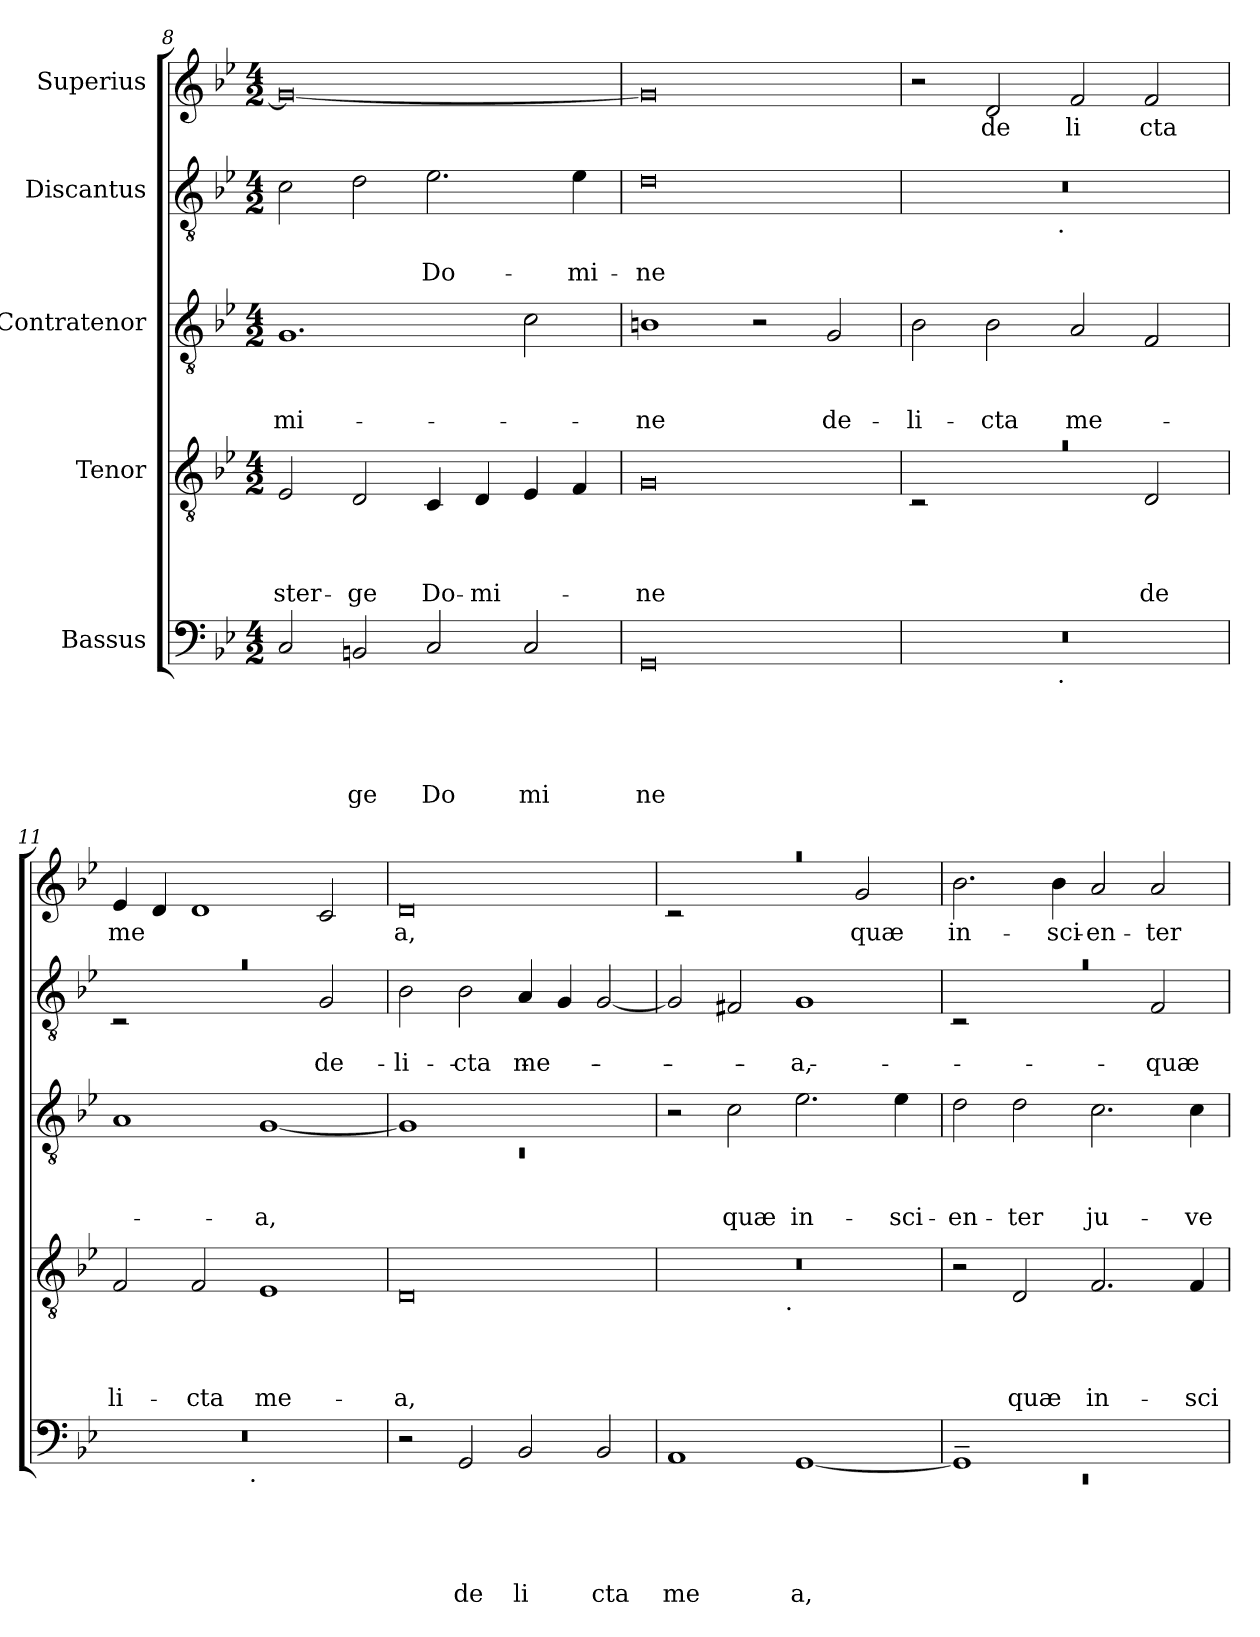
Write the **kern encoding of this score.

**kern	**text	**text	**text	**text	**text	**kern	**text	**text	**text	**text	**kern	**text	**text	**text	**kern	**text	**text	**kern	**text
*part5	*part5	*part5	*part5	*part5	*part5	*part4	*part4	*part4	*part4	*part4	*part3	*part3	*part3	*part3	*part2	*part2	*part2	*part1	*part1
*staff5	*staff5	*staff5	*staff5	*staff5	*staff5	*staff4	*staff4	*staff4	*staff4	*staff4	*staff3	*staff3	*staff3	*staff3	*staff2	*staff2	*staff2	*staff1	*staff1
*I"Bassus	*	*	*	*	*	*I"Tenor	*	*	*	*	*I"Contratenor	*	*	*	*I"Discantus	*	*	*I"Superius	*
*clefF4	*	*	*	*	*	*clefGv2	*	*	*	*	*clefGv2	*	*	*	*clefGv2	*	*	*clefG2	*
*k[b-e-]	*	*	*	*	*	*k[b-e-]	*	*	*	*	*k[b-e-]	*	*	*	*k[b-e-]	*	*	*k[b-e-]	*
*B-:	*	*	*	*	*	*B-:	*	*	*	*	*B-:	*	*	*	*B-:	*	*	*B-:	*
*M4/2	*	*	*	*	*	*M4/2	*	*	*	*	*M4/2	*	*	*	*M4/2	*	*	*M4/2	*
=8	=8	=8	=8	=8	=8	=8	=8	=8	=8	=8	=8	=8	=8	=8	=8	=8	=8	=8	=8
!	!	!	!	!	!	!	!	!	!	!LO:LY:b	!	!	!	!LO:LY:b	!	!	!	!	!
2C/	.	.	.	.	.	2E-/	.	.	.	-ster-	1.G	.	.	-mi-	2c\	.	.	0g_	.
!	!	!	!	!	!LO:LY:b	!	!	!	!	!LO:LY:b	!	!	!	!	!	!	!	!	!
2BBn/	.	.	.	.	ge	2D/	.	.	.	-ge	.	.	.	.	2d\	.	.	.	.
!	!	!	!	!	!LO:LY:b	!	!	!	!	!LO:LY:b	!	!	!	!	!	!	!LO:LY:b	!	!
2C/	.	.	.	.	Do	4C/	.	.	.	Do-	.	.	.	.	2.e-\	.	Do-	.	.
!	!	!	!	!	!	!	!	!	!	!LO:LY:b	!	!	!	!	!	!	!	!	!
.	.	.	.	.	.	4D/	.	.	.	-mi-	.	.	.	.	.	.	.	.	.
!	!	!	!	!	!LO:LY:b	!	!	!	!	!	!	!	!	!	!	!	!	!	!
2C/	.	.	.	.	mi	4E-/	.	.	.	.	2c\	.	.	.	.	.	.	.	.
!	!	!	!	!	!	!	!	!	!	!	!	!	!	!	!	!	!LO:LY:b	!	!
.	.	.	.	.	.	4F/	.	.	.	.	.	.	.	.	4e-\	.	-mi-	.	.
=9	=9	=9	=9	=9	=9	=9	=9	=9	=9	=9	=9	=9	=9	=9	=9	=9	=9	=9	=9
!	!	!	!	!	!LO:LY:b	!	!	!	!	!LO:LY:b	!	!	!	!LO:LY:b	!	!	!LO:LY:b	!	!
0GG	.	.	.	.	ne	0G	.	.	.	-ne	1Bn	.	.	-ne	0d	.	-ne	0g]	.
.	.	.	.	.	.	.	.	.	.	.	2r	.	.	.	.	.	.	.	.
!	!	!	!	!	!	!	!	!	!	!	!	!	!	!LO:LY:b	!	!	!	!	!
.	.	.	.	.	.	.	.	.	.	.	2G/	.	.	de-	.	.	.	.	.
=10	=10	=10	=10	=10	=10	=10	=10	=10	=10	=10	=10	=10	=10	=10	=10	=10	=10	=10	=10
!	!	!	!	!	!	!LO:N:vis=1	!	!	!	!	!	!	!	!LO:LY:b	!	!	!	!	!
*^	*	*	*	*	*	*^	*	*	*	*	*	*	*	*	*^	*	*	*	*
0r	2ryy	.	.	.	.	.	0ra	2rC	.	.	.	.	2B-\	.	.	-li-	0r	2ryy	.	.	2r	.
!	!	!	!	!	!	!	!	!	!	!	!	!	!	!	!	!LO:LY:b	!	!	!	!	!	!LO:LY:b
.	4...ryy	.	.	.	.	.	.	1ryy	.	.	.	.	2B-\	.	.	-cta	.	4...ryy	.	.	2d/	de
!	!	!	!	!	!	!	!	!	!	!	!	!	!	!	!	!	!	!LO:TX:b:t=.	!	!	!	!
!	!LO:TX:b:t=.	!	!	!	!	!	!	!	!	!	!	!	!	!	!	!	!	!	!	!	!	!
.	1ryy	.	.	.	.	.	.	.	.	.	.	.	.	.	.	.	.	1ryy	.	.	.	.
!	!	!	!	!	!	!	!	!	!	!	!	!	!	!	!	!LO:LY:b	!	!	!	!	!	!LO:LY:b
.	.	.	.	.	.	.	.	.	.	.	.	.	2A/	.	.	me-	.	.	.	.	2f/	li
!	!	!	!	!	!	!	!	!	!	!	!	!LO:LY:b	!	!	!	!	!	!	!	!	!	!LO:LY:b
.	.	.	.	.	.	.	.	2D/	.	.	.	de-	2F/	.	.	.	.	.	.	.	2f/	cta
.	32ryy	.	.	.	.	.	.	.	.	.	.	.	.	.	.	.	.	32ryy	.	.	.	.
=11	=11	=11	=11	=11	=11	=11	=11	=11	=11	=11	=11	=11	=11	=11	=11	=11	=11	=11	=11	=11	=11	=11
!	!	!	!	!	!	!	!	!	!	!	!	!LO:LY:b	!	!	!	!	!LO:N:vis=1	!	!	!	!	!LO:LY:b
*	*	*	*	*	*	*	*v	*v	*	*	*	*	*	*	*	*	*	*	*	*	*	*
0r	2ryy	.	.	.	.	.	2F/	.	.	.	-li-	1A	.	.	.	0ra	2rC	.	.	4e-/	me
.	.	.	.	.	.	.	.	.	.	.	.	.	.	.	.	.	.	.	.	4d/	.
!	!	!	!	!	!	!	!	!	!	!	!LO:LY:b	!	!	!	!	!	!	!	!	!	!
.	4...ryy	.	.	.	.	.	2F/	.	.	.	-cta	.	.	.	.	.	1ryy	.	.	1d	.
!	!LO:TX:b:t=.	!	!	!	!	!	!	!	!	!	!	!	!	!	!	!	!	!	!	!	!
.	1ryy	.	.	.	.	.	.	.	.	.	.	.	.	.	.	.	.	.	.	.	.
!	!	!	!	!	!	!	!	!	!	!	!LO:LY:b	!	!	!	!LO:LY:b	!	!	!	!	!	!
.	.	.	.	.	.	.	1E-	.	.	.	me-	[<1G	.	.	-a,	.	.	.	.	.	.
!	!	!	!	!	!	!	!	!	!	!	!	!	!	!	!	!	!	!	!LO:LY:b	!	!
.	.	.	.	.	.	.	.	.	.	.	.	.	.	.	.	.	2G/	.	de-	2c/	.
.	32ryy	.	.	.	.	.	.	.	.	.	.	.	.	.	.	.	.	.	.	.	.
=12	=12	=12	=12	=12	=12	=12	=12	=12	=12	=12	=12	=12	=12	=12	=12	=12	=12	=12	=12	=12	=12
*	*	*	*	*	*	*	*	*	*	*	*	*^	*	*	*	*	*	*	*	*	*
!	!	!	!	!	!	!	!	!	!	!	!LO:LY:b	!	!LO:N:vis=1	!	!	!	!	!	!	!LO:LY:b	!	!LO:LY:b
*v	*v	*	*	*	*	*	*	*	*	*	*	*	*	*	*	*	*v	*v	*	*	*	*
2r	.	.	.	.	.	0D	.	.	.	-a,	1G]	0rC	.	.	.	2B-\	.	-li-	0d	a,
!	!	!	!	!	!LO:LY:b	!	!	!	!	!	!	!	!	!	!	!	!	!LO:LY:b	!	!
2GG/	.	.	.	.	de	.	.	.	.	.	.	.	.	.	.	2B-\	.	-cta	.	.
!	!	!	!	!	!LO:LY:b	!	!	!	!	!	!	!	!	!	!	!	!	!LO:LY:b	!	!
2BB-/	.	.	.	.	li	.	.	.	.	.	1ryy	.	.	.	.	4A/	.	me-	.	.
.	.	.	.	.	.	.	.	.	.	.	.	.	.	.	.	4G/	.	.	.	.
!	!	!	!	!	!LO:LY:b	!	!	!	!	!	!	!	!	!	!	!	!	!	!	!
2BB-/	.	.	.	.	cta	.	.	.	.	.	.	.	.	.	.	[<2G/	.	.	.	.
*	*	*	*	*	*	*	*	*	*	*	*v	*v	*	*	*	*	*	*	*	*
=13	=13	=13	=13	=13	=13	=13	=13	=13	=13	=13	=13	=13	=13	=13	=13	=13	=13	=13	=13
!	!	!	!	!	!LO:LY:b	!	!	!	!	!	!	!	!	!	!	!	!	!LO:N:vis=1	!
*	*	*	*	*	*	*^	*	*	*	*	*	*	*	*	*	*	*	*^	*
1AA	.	.	.	.	me	0r	2ryy	.	.	.	.	2r	.	.	.	2G/]	.	.	0raa	2rc	.
!	!	!	!	!	!	!	!	!	!	!	!	!	!	!	!LO:LY:b	!	!	!	!	!	!
.	.	.	.	.	.	.	4...ryy	.	.	.	.	2c\	.	.	quæ	2F#X/	.	.	.	1ryy	.
!	!	!	!	!	!	!	!LO:TX:b:t=.	!	!	!	!	!	!	!	!	!	!	!	!	!	!
.	.	.	.	.	.	.	1ryy	.	.	.	.	.	.	.	.	.	.	.	.	.	.
!	!	!	!	!	!LO:LY:b	!	!	!	!	!	!	!	!	!	!LO:LY:b	!	!	!LO:LY:b	!	!	!
[<1GG	.	.	.	.	a,	.	.	.	.	.	.	2.e-\	.	.	in-	1G	.	-a,	.	.	.
!	!	!	!	!	!	!	!	!	!	!	!	!	!	!	!	!	!	!	!	!	!LO:LY:b
.	.	.	.	.	.	.	.	.	.	.	.	.	.	.	.	.	.	.	.	2g/	quæ
!	!	!	!	!	!	!	!	!	!	!	!	!	!	!	!LO:LY:b	!	!	!	!	!	!
.	.	.	.	.	.	.	.	.	.	.	.	4e-\	.	.	-sci-	.	.	.	.	.	.
.	.	.	.	.	.	.	32ryy	.	.	.	.	.	.	.	.	.	.	.	.	.	.
!!LO:LB:g=z
=14	=14	=14	=14	=14	=14	=14	=14	=14	=14	=14	=14	=14	=14	=14	=14	=14	=14	=14	=14	=14	=14
*^	*	*	*	*	*	*	*	*	*	*	*	*	*	*	*	*	*	*	*	*	*
!	!LO:N:vis=1	!	!	!	!	!	!	!	!	!	!	!	!	!	!	!LO:LY:b	!LO:N:vis=1	!	!	!	!	!LO:LY:b
*	*	*	*	*	*	*	*v	*v	*	*	*	*	*	*	*	*	*^	*	*	*v	*v	*
1GG~>]	0rEE	.	.	.	.	.	2r	.	.	.	.	2d\	.	.	-en-	0ra	2rC	.	.	2.b-\	in-
!	!	!	!	!	!	!	!	!	!	!	!LO:LY:b	!	!	!	!LO:LY:b	!	!	!	!	!	!
.	.	.	.	.	.	.	2D/	.	.	.	quæ	2d\	.	.	-ter	.	1ryy	.	.	.	.
!	!	!	!	!	!	!	!	!	!	!	!	!	!	!	!	!	!	!	!	!	!LO:LY:b
.	.	.	.	.	.	.	.	.	.	.	.	.	.	.	.	.	.	.	.	4b-\	-sci-
!	!	!	!	!	!	!	!	!	!	!	!LO:LY:b	!	!	!	!LO:LY:b	!	!	!	!	!	!LO:LY:b
1ryy	.	.	.	.	.	.	2.F/	.	.	.	in-	2.c\	.	.	ju-	.	.	.	.	2a/	-en-
!	!	!	!	!	!	!	!	!	!	!	!	!	!	!	!	!	!	!	!LO:LY:b	!	!LO:LY:b
.	.	.	.	.	.	.	.	.	.	.	.	.	.	.	.	.	2F/	.	quæ	2a/	-ter
!	!	!	!	!	!	!	!	!	!	!	!LO:LY:b	!	!	!	!LO:LY:b	!	!	!	!	!	!
.	.	.	.	.	.	.	4F/	.	.	.	-sci-	4c\	.	.	-ve-	.	.	.	.	.	.
*v	*v	*	*	*	*	*	*	*	*	*	*	*	*	*	*	*v	*v	*	*	*	*
=	=	=	=	=	=	=	=	=	=	=	=	=	=	=	=	=	=	=	=
*-	*-	*-	*-	*-	*-	*-	*-	*-	*-	*-	*-	*-	*-	*-	*-	*-	*-	*-	*-
